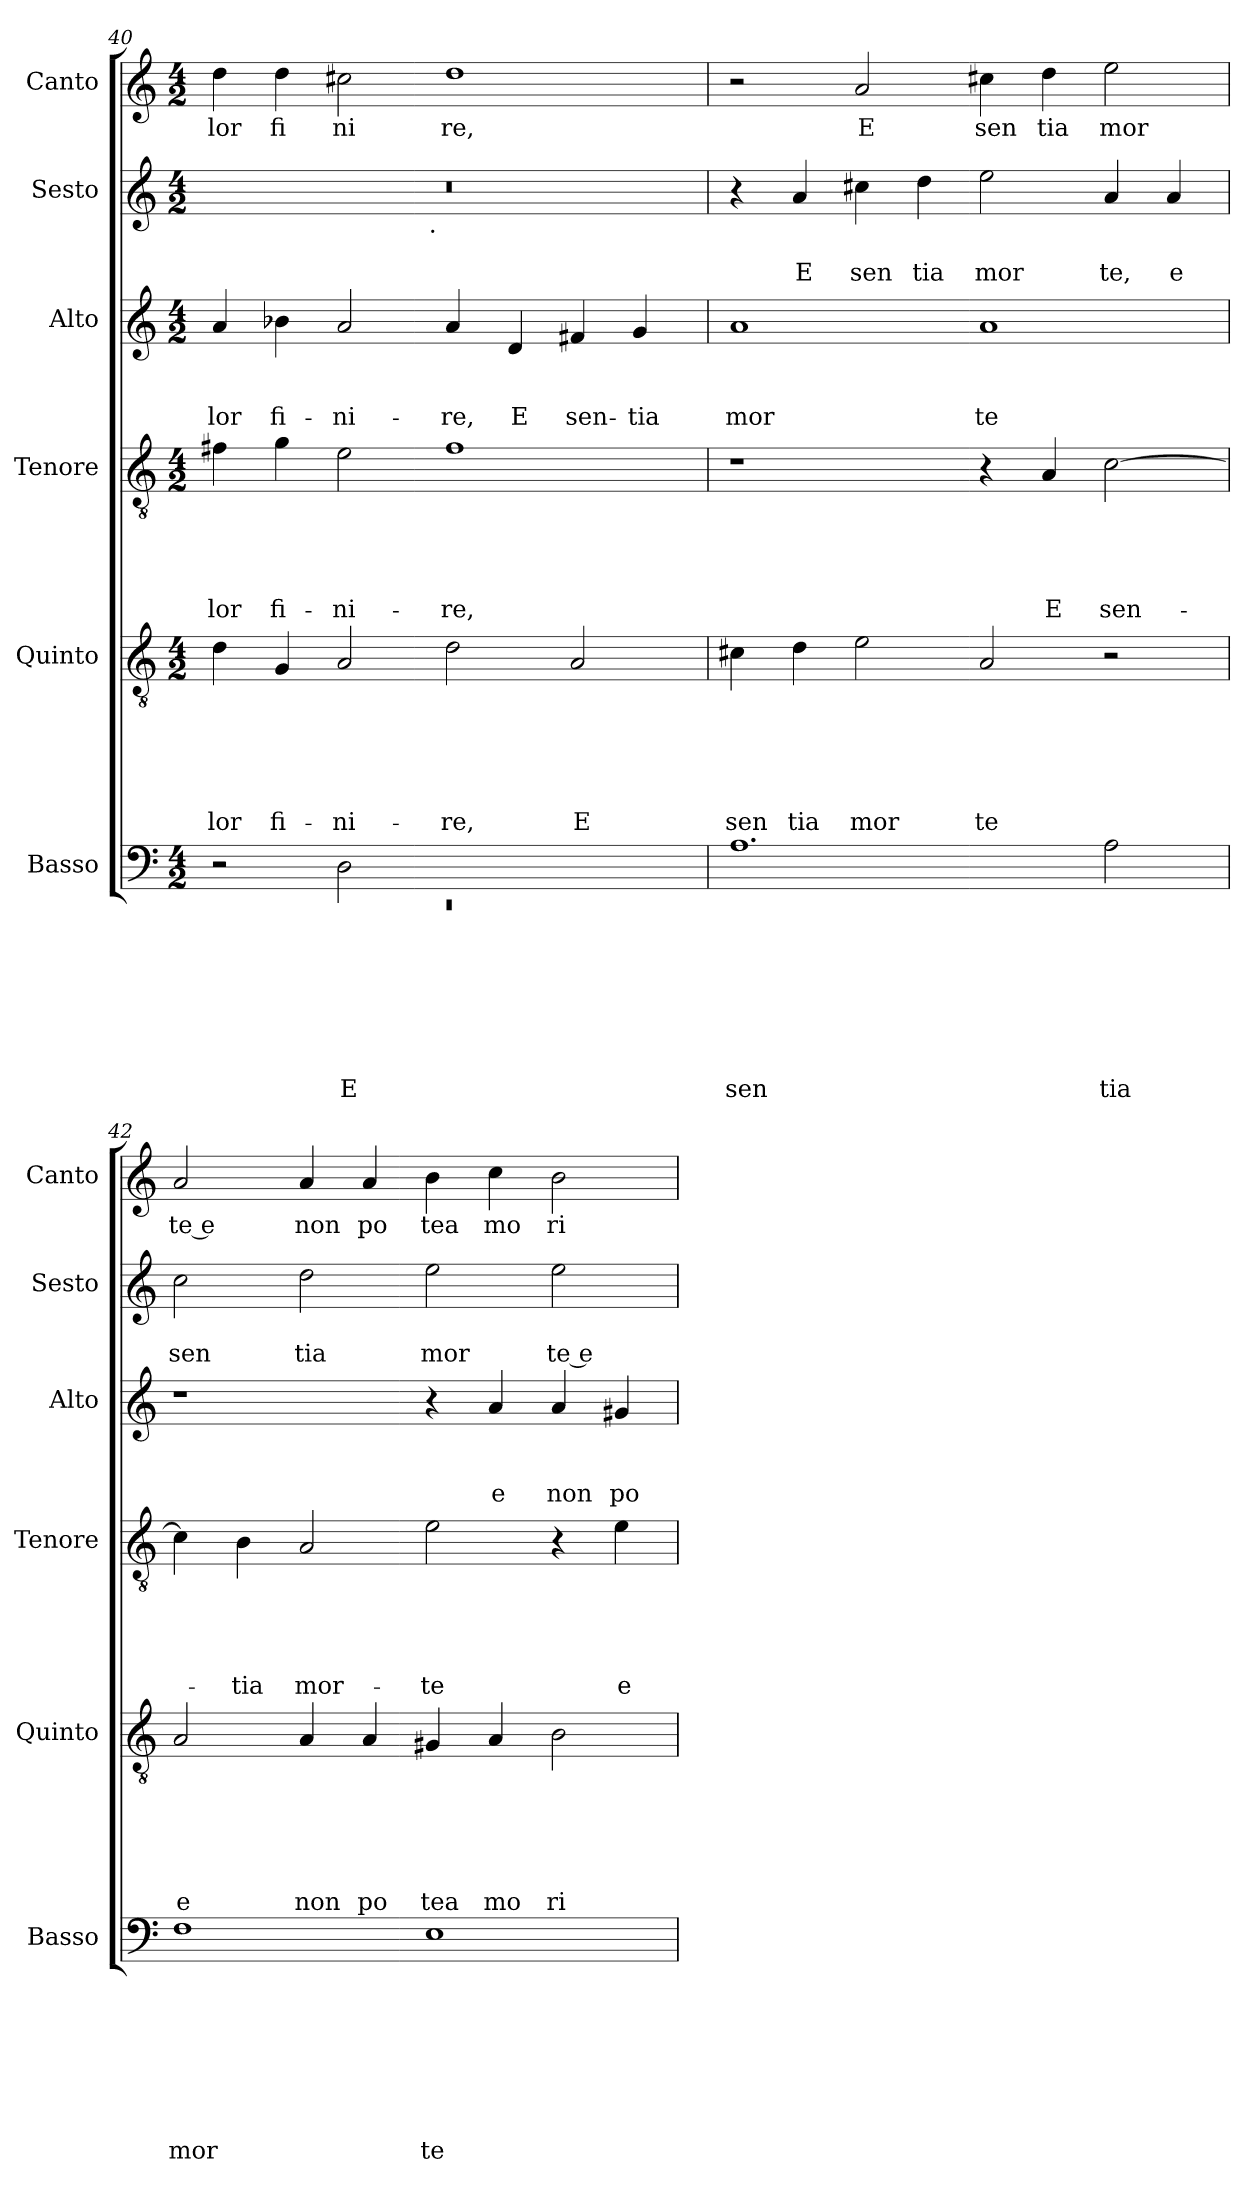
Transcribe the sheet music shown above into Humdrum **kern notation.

**kern	**text	**text	**text	**text	**text	**text	**text	**text	**kern	**text	**text	**text	**text	**text	**text	**kern	**text	**text	**text	**text	**text	**kern	**text	**text	**text	**kern	**text	**text	**kern	**text
*part6	*part6	*part6	*part6	*part6	*part6	*part6	*part6	*part6	*part5	*part5	*part5	*part5	*part5	*part5	*part5	*part4	*part4	*part4	*part4	*part4	*part4	*part3	*part3	*part3	*part3	*part2	*part2	*part2	*part1	*part1
*staff6	*staff6	*staff6	*staff6	*staff6	*staff6	*staff6	*staff6	*staff6	*staff5	*staff5	*staff5	*staff5	*staff5	*staff5	*staff5	*staff4	*staff4	*staff4	*staff4	*staff4	*staff4	*staff3	*staff3	*staff3	*staff3	*staff2	*staff2	*staff2	*staff1	*staff1
*I"Basso	*	*	*	*	*	*	*	*	*I"Quinto	*	*	*	*	*	*	*I"Tenore	*	*	*	*	*	*I"Alto	*	*	*	*I"Sesto	*	*	*I"Canto	*
*I'Basso	*	*	*	*	*	*	*	*	*I'Quinto	*	*	*	*	*	*	*I'Tenore	*	*	*	*	*	*I'Alto	*	*	*	*I'Sesto	*	*	*I'Canto	*
*clefF4	*	*	*	*	*	*	*	*	*clefGv2	*	*	*	*	*	*	*clefGv2	*	*	*	*	*	*clefG2	*	*	*	*clefG2	*	*	*clefG2	*
*k[]	*	*	*	*	*	*	*	*	*k[]	*	*	*	*	*	*	*k[]	*	*	*	*	*	*k[]	*	*	*	*k[]	*	*	*k[]	*
*C:	*	*	*	*	*	*	*	*	*C:	*	*	*	*	*	*	*C:	*	*	*	*	*	*C:	*	*	*	*C:	*	*	*C:	*
*M4/2	*	*	*	*	*	*	*	*	*M4/2	*	*	*	*	*	*	*M4/2	*	*	*	*	*	*M4/2	*	*	*	*M4/2	*	*	*M4/2	*
=40	=40	=40	=40	=40	=40	=40	=40	=40	=40	=40	=40	=40	=40	=40	=40	=40	=40	=40	=40	=40	=40	=40	=40	=40	=40	=40	=40	=40	=40	=40
*^	*	*	*	*	*	*	*	*	*	*	*	*	*	*	*	*	*	*	*	*	*	*	*	*	*	*	*	*	*	*
!	!LO:N:vis=1	!	!	!	!	!	!	!	!	!	!	!	!	!	!	!LO:LY:b	!	!	!	!	!	!LO:LY:b	!	!	!	!LO:LY:b	!	!	!	!	!LO:LY:b
*	*^	*	*	*	*	*	*	*	*	*	*	*	*	*	*	*	*	*	*	*	*	*	*	*	*	*	*^	*	*	*	*
0ryy	0rEE	2r	.	.	.	.	.	.	.	.	4d\	.	.	.	.	.	-lor	4f#X\	.	.	.	.	-lor	4a/	.	.	-lor	0r	2ryy	.	.	4dd\	lor
!	!	!	!	!	!	!	!	!	!	!	!	!	!	!	!	!	!LO:LY:b	!	!	!	!	!	!LO:LY:b	!	!	!	!LO:LY:b	!	!	!	!	!	!LO:LY:b
.	.	.	.	.	.	.	.	.	.	.	4G/	.	.	.	.	.	fi-	4g\	.	.	.	.	fi-	4b-X\	.	.	fi-	.	.	.	.	4dd\	fi
!	!	!	!	!	!	!	!	!	!	!LO:LY:b	!	!	!	!	!	!	!LO:LY:b	!	!	!	!	!	!LO:LY:b	!	!	!	!LO:LY:b	!	!	!	!	!	!LO:LY:b
.	.	2D\	.	.	.	.	.	.	.	-E	2A/	.	.	.	.	.	-ni-	2e\	.	.	.	.	-ni-	2a/	.	.	-ni-	.	4...ryy	.	.	2cc#X\	ni
!	!	!	!	!	!	!	!	!	!	!	!	!	!	!	!	!	!	!	!	!	!	!	!	!	!	!	!	!	!LO:TX:b:t=.	!	!	!	!
.	.	.	.	.	.	.	.	.	.	.	.	.	.	.	.	.	.	.	.	.	.	.	.	.	.	.	.	.	1ryy	.	.	.	.
!	!	!	!	!	!	!	!	!	!	!	!	!	!	!	!	!	!LO:LY:b	!	!	!	!	!	!LO:LY:b	!	!	!	!LO:LY:b	!	!	!	!	!	!LO:LY:b
.	.	1ryy	.	.	.	.	.	.	.	.	2d\	.	.	.	.	.	-re,	1f#	.	.	.	.	-re,	4a/	.	.	-re,	.	.	.	.	1dd	re,
!	!	!	!	!	!	!	!	!	!	!	!	!	!	!	!	!	!	!	!	!	!	!	!	!	!	!	!LO:LY:b	!	!	!	!	!	!
.	.	.	.	.	.	.	.	.	.	.	.	.	.	.	.	.	.	.	.	.	.	.	.	4d/	.	.	E	.	.	.	.	.	.
!	!	!	!	!	!	!	!	!	!	!	!	!	!	!	!	!	!LO:LY:b	!	!	!	!	!	!	!	!	!	!LO:LY:b	!	!	!	!	!	!
.	.	.	.	.	.	.	.	.	.	.	2A/	.	.	.	.	.	E	.	.	.	.	.	.	4f#X/	.	.	sen-	.	.	.	.	.	.
!	!	!	!	!	!	!	!	!	!	!	!	!	!	!	!	!	!	!	!	!	!	!	!	!	!	!	!LO:LY:b	!	!	!	!	!	!
.	.	.	.	.	.	.	.	.	.	.	.	.	.	.	.	.	.	.	.	.	.	.	.	4g/	.	.	-tia	.	.	.	.	.	.
.	.	.	.	.	.	.	.	.	.	.	.	.	.	.	.	.	.	.	.	.	.	.	.	.	.	.	.	.	32ryy	.	.	.	.
!!LO:PB:g=z
=41	=41	=41	=41	=41	=41	=41	=41	=41	=41	=41	=41	=41	=41	=41	=41	=41	=41	=41	=41	=41	=41	=41	=41	=41	=41	=41	=41	=41	=41	=41	=41	=41	=41
!	!	!	!	!	!	!	!	!	!	!LO:LY:b	!	!	!	!	!	!	!LO:LY:b	!	!	!	!	!	!	!	!	!	!LO:LY:b	!	!	!	!	!	!
*v	*v	*v	*	*	*	*	*	*	*	*	*	*	*	*	*	*	*	*	*	*	*	*	*	*	*	*	*	*v	*v	*	*	*	*
1.A	.	.	.	.	.	.	.	sen	4c#X\	.	.	.	.	.	sen	1r	.	.	.	.	.	1a	.	.	mor	4r	.	.	2r	.
!	!	!	!	!	!	!	!	!	!	!	!	!	!	!	!LO:LY:b	!	!	!	!	!	!	!	!	!	!	!	!	!LO:LY:b	!	!
.	.	.	.	.	.	.	.	.	4d\	.	.	.	.	.	tia	.	.	.	.	.	.	.	.	.	.	4a/	.	E	.	.
!	!	!	!	!	!	!	!	!	!	!	!	!	!	!	!LO:LY:b	!	!	!	!	!	!	!	!	!	!	!	!	!LO:LY:b	!	!LO:LY:b
.	.	.	.	.	.	.	.	.	2e\	.	.	.	.	.	mor	.	.	.	.	.	.	.	.	.	.	4cc#X\	.	sen	2a/	E
!	!	!	!	!	!	!	!	!	!	!	!	!	!	!	!	!	!	!	!	!	!	!	!	!	!	!	!	!LO:LY:b	!	!
.	.	.	.	.	.	.	.	.	.	.	.	.	.	.	.	.	.	.	.	.	.	.	.	.	.	4dd\	.	tia	.	.
!	!	!	!	!	!	!	!	!	!	!	!	!	!	!	!LO:LY:b	!	!	!	!	!	!	!	!	!	!LO:LY:b	!	!	!LO:LY:b	!	!LO:LY:b
.	.	.	.	.	.	.	.	.	2A/	.	.	.	.	.	te	4r	.	.	.	.	.	1a	.	.	te	2ee\	.	mor	4cc#X\	sen
!	!	!	!	!	!	!	!	!	!	!	!	!	!	!	!	!	!	!	!	!	!LO:LY:b	!	!	!	!	!	!	!	!	!LO:LY:b
.	.	.	.	.	.	.	.	.	.	.	.	.	.	.	.	4A/	.	.	.	.	E	.	.	.	.	.	.	.	4dd\	tia
!	!	!	!	!	!	!	!	!LO:LY:b	!	!	!	!	!	!	!	!	!	!	!	!	!LO:LY:b	!	!	!	!	!	!	!LO:LY:b	!	!LO:LY:b
2A\	.	.	.	.	.	.	.	tia	2r	.	.	.	.	.	.	[>2c\	.	.	.	.	sen-	.	.	.	.	4a/	.	te,	2ee\	mor
!	!	!	!	!	!	!	!	!	!	!	!	!	!	!	!	!	!	!	!	!	!	!	!	!	!	!	!	!LO:LY:b	!	!
.	.	.	.	.	.	.	.	.	.	.	.	.	.	.	.	.	.	.	.	.	.	.	.	.	.	4a/	.	e	.	.
=42	=42	=42	=42	=42	=42	=42	=42	=42	=42	=42	=42	=42	=42	=42	=42	=42	=42	=42	=42	=42	=42	=42	=42	=42	=42	=42	=42	=42	=42	=42
!	!	!	!	!	!	!	!	!LO:LY:b	!	!	!	!	!	!	!LO:LY:b	!	!	!	!	!	!	!	!	!	!	!	!	!LO:LY:b	!	!LO:LY:b:rj
1F	.	.	.	.	.	.	.	mor	2A/	.	.	.	.	.	e	4c\]	.	.	.	.	.	1r	.	.	.	2cc\	.	sen	2a/	te e
!	!	!	!	!	!	!	!	!	!	!	!	!	!	!	!	!	!	!	!	!	!LO:LY:b	!	!	!	!	!	!	!	!	!
.	.	.	.	.	.	.	.	.	.	.	.	.	.	.	.	4B\	.	.	.	.	-tia	.	.	.	.	.	.	.	.	.
!	!	!	!	!	!	!	!	!	!	!	!	!	!	!	!LO:LY:b	!	!	!	!	!	!LO:LY:b	!	!	!	!	!	!	!LO:LY:b	!	!LO:LY:b
.	.	.	.	.	.	.	.	.	4A/	.	.	.	.	.	non	2A/	.	.	.	.	mor-	.	.	.	.	2dd\	.	tia	4a/	non
!	!	!	!	!	!	!	!	!	!	!	!	!	!	!	!LO:LY:b	!	!	!	!	!	!	!	!	!	!	!	!	!	!	!LO:LY:b
.	.	.	.	.	.	.	.	.	4A/	.	.	.	.	.	po	.	.	.	.	.	.	.	.	.	.	.	.	.	4a/	po
!	!	!	!	!	!	!	!	!LO:LY:b	!	!	!	!	!	!	!LO:LY:b	!	!	!	!	!	!LO:LY:b	!	!	!	!	!	!	!LO:LY:b	!	!LO:LY:b
1E	.	.	.	.	.	.	.	te	4G#X/	.	.	.	.	.	tea	2e\	.	.	.	.	-te	4r	.	.	.	2ee\	.	mor	4b\	tea
!	!	!	!	!	!	!	!	!	!	!	!	!	!	!	!LO:LY:b	!	!	!	!	!	!	!	!	!	!LO:LY:b	!	!	!	!	!LO:LY:b
.	.	.	.	.	.	.	.	.	4A/	.	.	.	.	.	mo	.	.	.	.	.	.	4a/	.	.	e	.	.	.	4cc\	mo
!	!	!	!	!	!	!	!	!	!	!	!	!	!	!	!LO:LY:b	!	!	!	!	!	!	!	!	!	!LO:LY:b	!	!	!LO:LY:b:rj	!	!LO:LY:b
.	.	.	.	.	.	.	.	.	2B\	.	.	.	.	.	ri	4r	.	.	.	.	.	4a/	.	.	non	2ee\	.	te e	2b\	ri
!	!	!	!	!	!	!	!	!	!	!	!	!	!	!	!	!	!	!	!	!	!LO:LY:b	!	!	!	!LO:LY:b	!	!	!	!	!
.	.	.	.	.	.	.	.	.	.	.	.	.	.	.	.	4e\	.	.	.	.	e	4g#X/	.	.	po	.	.	.	.	.
=	=	=	=	=	=	=	=	=	=	=	=	=	=	=	=	=	=	=	=	=	=	=	=	=	=	=	=	=	=	=
*-	*-	*-	*-	*-	*-	*-	*-	*-	*-	*-	*-	*-	*-	*-	*-	*-	*-	*-	*-	*-	*-	*-	*-	*-	*-	*-	*-	*-	*-	*-
